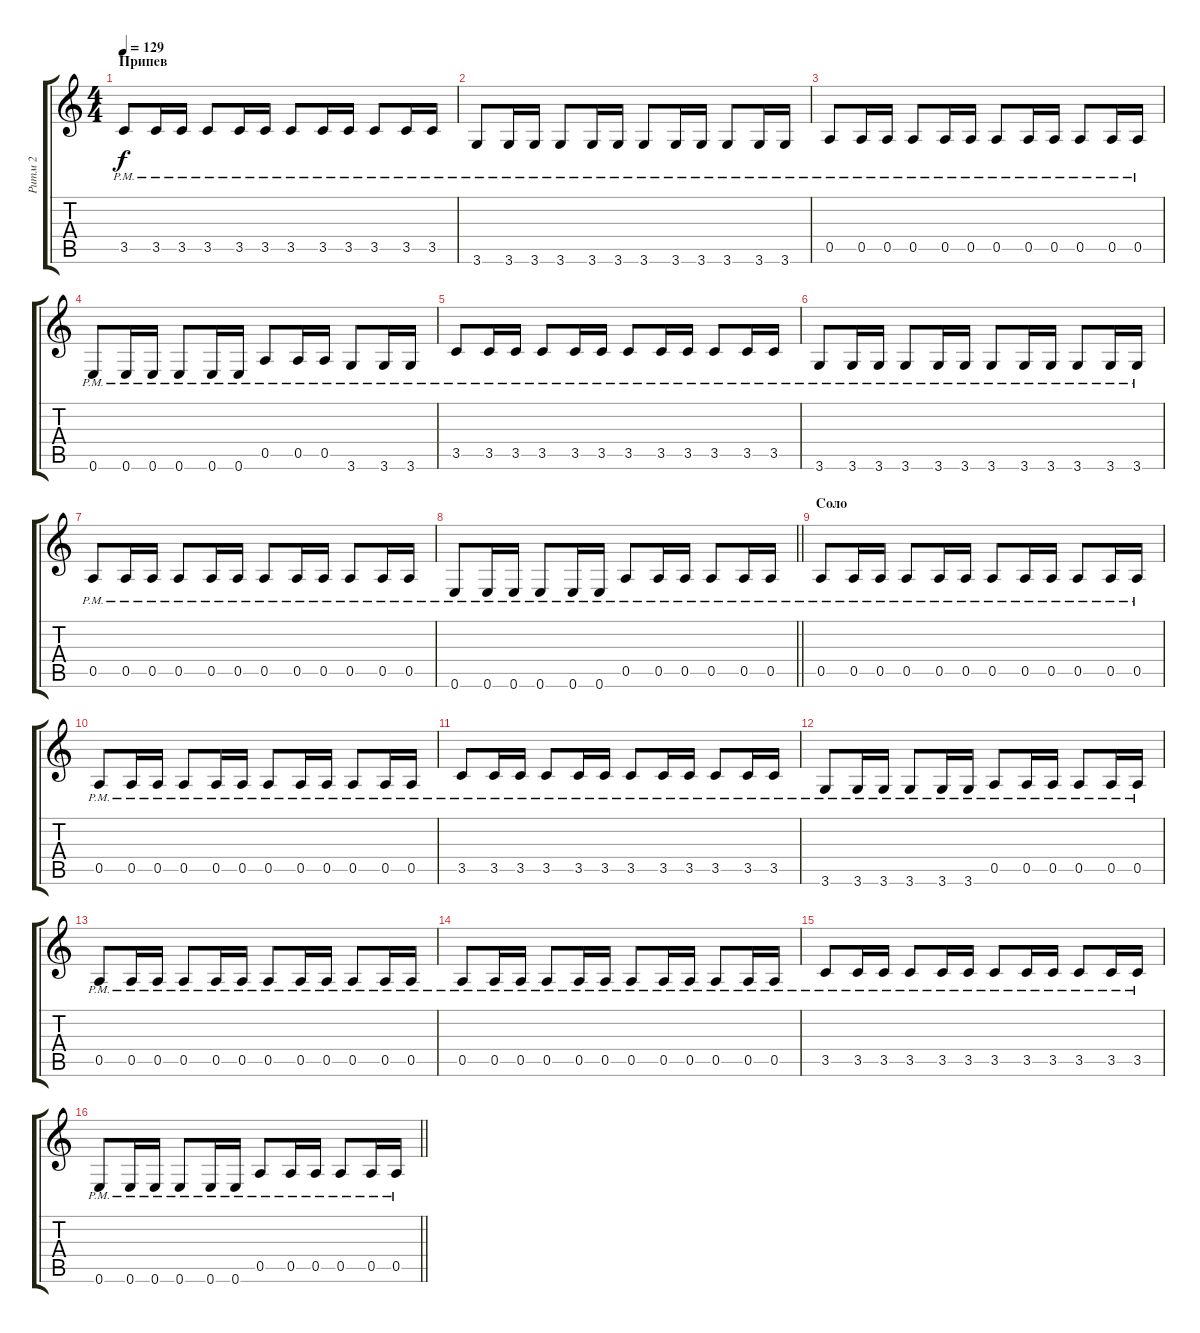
\track ("Ритм 2" "Ритм 2") {instrument distortionguitar}
\staff {score tabs}
\tuning (E4 B3 G3 D3 A2 E2) {hide}
\ts (4 4)
\section ("" "Припев")
\tempo 129
\clef g2
\ks c
3.5{pm}.8{dy f} 3.5{pm}.16 3.5{pm}.16 3.5{pm}.8 3.5{pm}.16 3.5{pm}.16 3.5{pm}.8 3.5{pm}.16 3.5{pm}.16 3.5{pm}.8 3.5{pm}.16 3.5{pm}.16 |
3.6{pm}.8 3.6{pm}.16 3.6{pm}.16 3.6{pm}.8 3.6{pm}.16 3.6{pm}.16 3.6{pm}.8 3.6{pm}.16 3.6{pm}.16 3.6{pm}.8 3.6{pm}.16 3.6{pm}.16 |
0.5{pm}.8 0.5{pm}.16 0.5{pm}.16 0.5{pm}.8 0.5{pm}.16 0.5{pm}.16 0.5{pm}.8 0.5{pm}.16 0.5{pm}.16 0.5{pm}.8 0.5{pm}.16 0.5{pm}.16 |
0.6{pm}.8 0.6{pm}.16 0.6{pm}.16 0.6{pm}.8 0.6{pm}.16 0.6{pm}.16 0.5{pm}.8 0.5{pm}.16 0.5{pm}.16 3.6{pm}.8 3.6{pm}.16 3.6{pm}.16 |
3.5{pm}.8 3.5{pm}.16 3.5{pm}.16 3.5{pm}.8 3.5{pm}.16 3.5{pm}.16 3.5{pm}.8 3.5{pm}.16 3.5{pm}.16 3.5{pm}.8 3.5{pm}.16 3.5{pm}.16 |
3.6{pm}.8 3.6{pm}.16 3.6{pm}.16 3.6{pm}.8 3.6{pm}.16 3.6{pm}.16 3.6{pm}.8 3.6{pm}.16 3.6{pm}.16 3.6{pm}.8 3.6{pm}.16 3.6{pm}.16 |
0.5{pm}.8 0.5{pm}.16 0.5{pm}.16 0.5{pm}.8 0.5{pm}.16 0.5{pm}.16 0.5{pm}.8 0.5{pm}.16 0.5{pm}.16 0.5{pm}.8 0.5{pm}.16 0.5{pm}.16 |
\barLineRight lightlight
0.6{pm}.8 0.6{pm}.16 0.6{pm}.16 0.6{pm}.8 0.6{pm}.16 0.6{pm}.16 0.5{pm}.8 0.5{pm}.16 0.5{pm}.16 0.5{pm}.8 0.5{pm}.16 0.5{pm}.16 |
\section ("" "Соло")
0.5{pm}.8 0.5{pm}.16 0.5{pm}.16 0.5{pm}.8 0.5{pm}.16 0.5{pm}.16 0.5{pm}.8 0.5{pm}.16 0.5{pm}.16 0.5{pm}.8 0.5{pm}.16 0.5{pm}.16 |
0.5{pm}.8 0.5{pm}.16 0.5{pm}.16 0.5{pm}.8 0.5{pm}.16 0.5{pm}.16 0.5{pm}.8 0.5{pm}.16 0.5{pm}.16 0.5{pm}.8 0.5{pm}.16 0.5{pm}.16 |
3.5{pm}.8 3.5{pm}.16 3.5{pm}.16 3.5{pm}.8 3.5{pm}.16 3.5{pm}.16 3.5{pm}.8 3.5{pm}.16 3.5{pm}.16 3.5{pm}.8 3.5{pm}.16 3.5{pm}.16 |
3.6{pm}.8 3.6{pm}.16 3.6{pm}.16 3.6{pm}.8 3.6{pm}.16 3.6{pm}.16 0.5{pm}.8 0.5{pm}.16 0.5{pm}.16 0.5{pm}.8 0.5{pm}.16 0.5{pm}.16 |
0.5{pm}.8 0.5{pm}.16 0.5{pm}.16 0.5{pm}.8 0.5{pm}.16 0.5{pm}.16 0.5{pm}.8 0.5{pm}.16 0.5{pm}.16 0.5{pm}.8 0.5{pm}.16 0.5{pm}.16 |
0.5{pm}.8 0.5{pm}.16 0.5{pm}.16 0.5{pm}.8 0.5{pm}.16 0.5{pm}.16 0.5{pm}.8 0.5{pm}.16 0.5{pm}.16 0.5{pm}.8 0.5{pm}.16 0.5{pm}.16 |
3.5{pm}.8 3.5{pm}.16 3.5{pm}.16 3.5{pm}.8 3.5{pm}.16 3.5{pm}.16 3.5{pm}.8 3.5{pm}.16 3.5{pm}.16 3.5{pm}.8 3.5{pm}.16 3.5{pm}.16 |
\barLineRight lightlight
0.6{pm}.8 0.6{pm}.16 0.6{pm}.16 0.6{pm}.8 0.6{pm}.16 0.6{pm}.16 0.5{pm}.8 0.5{pm}.16 0.5{pm}.16 0.5{pm}.8 0.5{pm}.16 0.5{pm}.16
